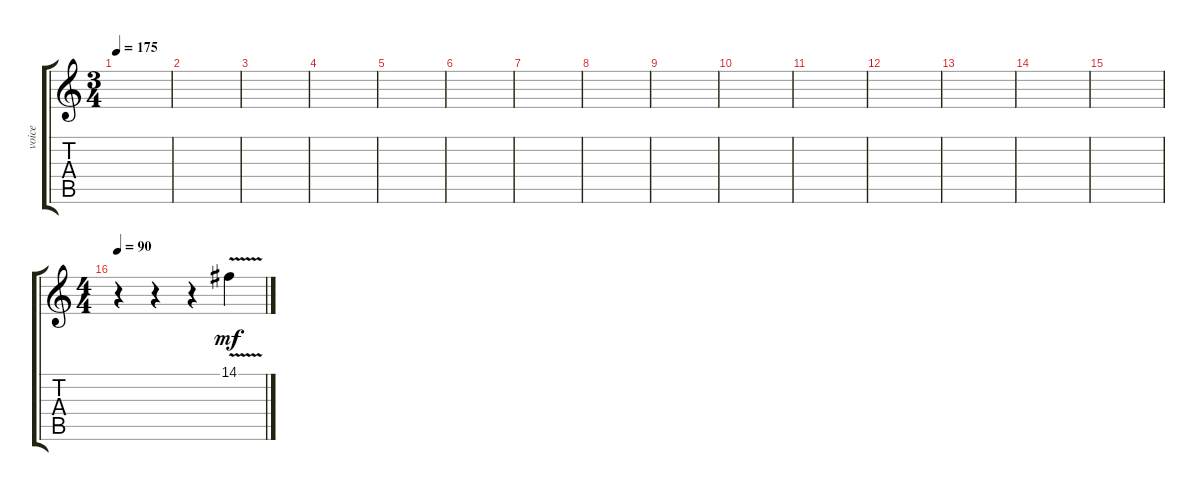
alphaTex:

\track ("voice" "voice") {instrument stringensemble1}
\staff {score tabs}
\tuning (E4 B3 G3 D3 A2 E2) {hide}
\ts (3 4)
\tempo 175
\clef g2
\ks c
|
|
|
|
|
|
|
|
|
|
|
|
|
|
|
\ts (4 4)
\tempo 90
r.4 r.4 r.4 14.1{v}.4{dy mf volume 16}
